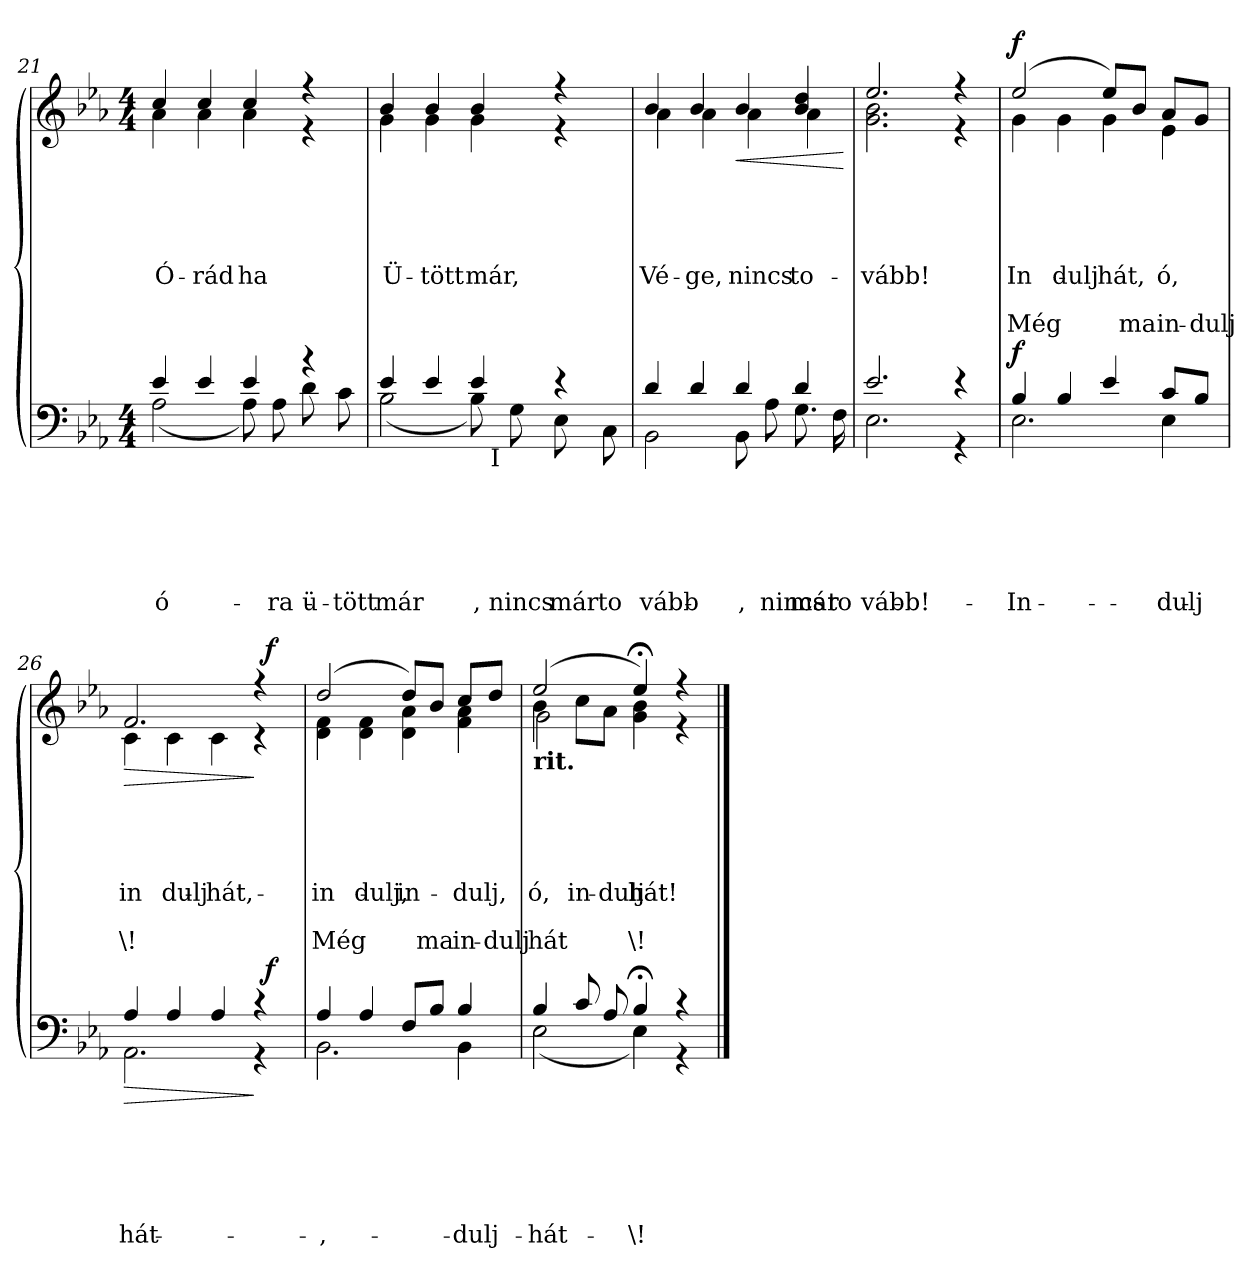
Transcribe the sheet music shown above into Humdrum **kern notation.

**kern	**text	**text	**text	**text	**text	**text	**dynam	**kern	**text	**text	**text	**text	**text	**text	**text	**dynam
*part2	*part2	*part2	*part2	*part2	*part2	*part2	*part2	*part1	*part1	*part1	*part1	*part1	*part1	*part1	*part1	*part1
*staff2	*staff2	*staff2	*staff2	*staff2	*staff2	*staff2	*staff2	*staff1	*staff1	*staff1	*staff1	*staff1	*staff1	*staff1	*staff1	*staff1
!!LO:LB:g=z
*clefF4	*	*	*	*	*	*	*	*clefG2	*	*	*	*	*	*	*	*
*k[b-e-a-]	*	*	*	*	*	*	*	*k[b-e-a-]	*	*	*	*	*	*	*	*
*E-:	*	*	*	*	*	*	*	*E-:	*	*	*	*	*	*	*	*
*M4/4	*	*	*	*	*	*	*	*M4/4	*	*	*	*	*	*	*	*
=21	=21	=21	=21	=21	=21	=21	=21	=21	=21	=21	=21	=21	=21	=21	=21	=21
*^	*	*	*	*	*	*	*	*	*	*	*	*	*	*	*	*
!	!	!	!	!	!	!	!LO:LY:b	!	!	!	!	!	!	!	!	!	!
*	*	*	*	*	*	*	*	*	*^	*	*	*	*	*	*	*	*
!	!	!	!	!	!	!	!	!	!	!	!	!	!	!	!LO:LY:b	!	!	!
4e-/	(<2A-\	.	.	.	.	.	ó-	.	4cc/	4a-\	.	.	.	.	Ó-	.	.	.
!	!	!	!	!	!	!	!	!	!	!	!	!	!	!	!LO:LY:b	!	!	!
4e-/	.	.	.	.	.	.	.	.	4cc/	4a-\	.	.	.	.	-rád	.	.	.
!	!	!	!	!	!	!	!	!	!	!	!	!	!	!	!LO:LY:b	!	!	!
4e-/	8A-\)	.	.	.	.	.	.	.	4cc/	4a-\	.	.	.	.	ha	.	.	.
!	!	!	!	!	!	!	!LO:LY:b	!	!	!	!	!	!	!	!	!	!	!
.	8A-\	.	.	.	.	.	-ra	.	.	.	.	.	.	.	.	.	.	.
!	!	!	!	!	!	!	!LO:LY:b	!	!	!	!	!	!	!	!	!	!	!
4ra	8d\	.	.	.	.	.	ü-	.	4r	4r	.	.	.	.	.	.	.	.
!	!	!	!	!	!	!	!LO:LY:b	!	!	!	!	!	!	!	!	!	!	!
.	8c\	.	.	.	.	.	-tött	.	.	.	.	.	.	.	.	.	.	.
=22	=22	=22	=22	=22	=22	=22	=22	=22	=22	=22	=22	=22	=22	=22	=22	=22	=22	=22
!	!	!	!	!	!	!	!LO:LY:b	!	!	!	!	!	!	!	!	!	!	!
!	!	!	!	!	!	!	!	!	!	!	!	!	!	!	!LO:LY:b	!	!	!
*	*^	*	*	*	*	*	*	*	*	*	*	*	*	*	*	*	*	*
4e-/	(<2B-\	2ryy	.	.	.	.	.	már	.	4b-/	4g\	.	.	.	.	Ü-	.	.	.
!	!	!	!	!	!	!	!	!	!	!	!	!	!	!	!	!LO:LY:b	!	!	!
4e-/	.	.	.	.	.	.	.	.	.	4b-/	4g\	.	.	.	.	-tött	.	.	.
!	!	!	!	!	!	!	!	!LO:LY:b	!	!	!	!	!	!	!	!	!	!	!
!	!	!	!	!	!	!	!	!	!	!	!	!	!	!	!	!LO:LY:b	!	!	!
4e-/	8B-\)	16ryy	.	.	.	.	.	,	.	4b-/	4g\	.	.	.	.	már,	.	.	.
!	!	!LO:TX:b:t=I	!	!	!	!	!	!	!	!	!	!	!	!	!	!	!	!	!
.	.	4..ryy	.	.	.	.	.	.	.	.	.	.	.	.	.	.	.	.	.
!	!	!	!	!	!	!	!	!LO:LY:b	!	!	!	!	!	!	!	!	!	!	!
.	8G\	.	.	.	.	.	.	nincs	.	.	.	.	.	.	.	.	.	.	.
!	!	!	!	!	!	!	!	!LO:LY:b	!	!	!	!	!	!	!	!	!	!	!
4re	8E-\	.	.	.	.	.	.	már	.	4r	4r	.	.	.	.	.	.	.	.
!	!	!	!	!	!	!	!	!LO:LY:b	!	!	!	!	!	!	!	!	!	!	!
.	8C\	.	.	.	.	.	.	to-	.	.	.	.	.	.	.	.	.	.	.
*	*v	*v	*	*	*	*	*	*	*	*	*	*	*	*	*	*	*	*	*
=23	=23	=23	=23	=23	=23	=23	=23	=23	=23	=23	=23	=23	=23	=23	=23	=23	=23	=23
*	*^	*	*	*	*	*	*	*	*	*	*	*	*	*	*	*	*	*
!	!	!	!	!	!	!	!	!LO:LY:b	!	!	!	!	!	!	!	!	!	!	!
*	*v	*v	*	*	*	*	*	*	*	*	*	*	*	*	*	*	*	*	*
*	*^	*	*	*	*	*	*	*	*	*	*	*	*	*	*	*	*	*
!	!	!	!	!	!	!	!	!	!	!	!	!	!	!	!	!LO:LY:b	!	!	!
*	*v	*v	*	*	*	*	*	*	*	*	*	*	*	*	*	*	*	*	*
4d/	2BB-\	.	.	.	.	.	-vább	.	4b-/	4a-\	.	.	.	.	Vé-	.	.	.
!	!	!	!	!	!	!	!	!	!	!	!	!	!	!	!LO:LY:b	!	!	!
4d/	.	.	.	.	.	.	.	.	4b-/	4a-\	.	.	.	.	-ge,	.	.	.
!	!	!	!	!	!	!	!LO:LY:b	!	!	!	!	!	!	!	!	!	!	!LO:HP:b
!	!	!	!	!	!	!	!	!	!	!	!	!	!	!	!LO:LY:b	!	!	!
4d/	8BB-\)	.	.	.	.	.	,	.	4b-/	4a-\	.	.	.	.	nincs	.	.	<
!	!	!	!	!	!	!	!LO:LY:b	!	!	!	!	!	!	!	!	!	!	!
.	8A-\	.	.	.	.	.	nincs	.	.	.	.	.	.	.	.	.	.	.
!	!	!	!	!	!	!	!LO:LY:b	!	!	!	!	!	!	!	!	!	!	!
!	!	!	!	!	!	!	!	!	!	!	!	!	!	!	!LO:LY:b	!	!	!
4d/	8.G\	.	.	.	.	.	már	.	4b-/ 4dd/	4a-\	.	.	.	.	to-	.	.	.
!	!	!	!	!	!	!	!LO:LY:b	!	!	!	!	!	!	!	!	!	!	!
.	16F\	.	.	.	.	.	to-	.	.	.	.	.	.	.	.	.	.	.
*v	*v	*	*	*	*	*	*	*	*	*	*	*	*	*	*	*	*	*
*	*	*	*	*	*	*	*	*v	*v	*	*	*	*	*	*	*	*
.	.	.	.	.	.	.	.	.	.	.	.	.	.	.	.	[
=24	=24	=24	=24	=24	=24	=24	=24	=24	=24	=24	=24	=24	=24	=24	=24	=24
*^	*	*	*	*	*	*	*	*	*	*	*	*	*	*	*	*
!	!	!	!	!	!	!	!LO:LY:b	!	!	!	!	!	!	!	!	!	!
*	*	*	*	*	*	*	*	*	*^	*	*	*	*	*	*	*	*
!	!	!	!	!	!	!	!	!	!	!	!	!	!	!	!LO:LY:b	!	!	!
2.e-/	2.E-\	.	.	.	.	.	-vább!	.	2.ee-/	2.g\ 2.b-\	.	.	.	.	-vább!	.	.	.
4r	4r	.	.	.	.	.	.	.	4r	4r	.	.	.	.	.	.	.	.
!!LO:LB:g=z	!!
=25	=25	=25	=25	=25	=25	=25	=25	=25	=25	=25	=25	=25	=25	=25	=25	=25	=25	=25
!	!	!	!	!	!	!	!LO:LY:b	!	!	!	!	!	!	!	!	!	!	!
!	!	!	!	!	!	!	!	!	!	!	!	!	!	!	!	!	!LO:LY:a	!
!	!	!	!	!	!	!	!	!LO:DY:a	!	!	!	!	!	!	!LO:LY:b	!	!	!LO:DY:a
4B-/	2.E-\	.	.	.	.	.	In-	f	(2ee-/	4g\	.	.	.	.	In-	.	Még	f
!	!	!	!	!	!	!	!	!	!	!	!	!	!	!	!LO:LY:b	!	!	!
4B-/	.	.	.	.	.	.	.	.	.	4g\	.	.	.	.	-dulj	.	.	.
!	!	!	!	!	!	!	!	!	!	!	!	!	!	!	!LO:LY:b	!	!	!
4e-/	.	.	.	.	.	.	.	.	8ee-/L)	4g\	.	.	.	.	hát,	.	.	.
!	!	!	!	!	!	!	!	!	!	!	!	!	!	!	!	!	!LO:LY:a	!
.	.	.	.	.	.	.	.	.	8b-/J	.	.	.	.	.	.	.	ma	.
!	!	!	!	!	!	!	!LO:LY:b	!	!	!	!	!	!	!	!	!	!	!
!	!	!	!	!	!	!	!	!	!	!	!	!	!	!	!	!	!LO:LY:a	!
!	!	!	!	!	!	!	!	!	!	!	!	!	!	!	!LO:LY:b	!	!	!
8c/L	4E-\	.	.	.	.	.	-dulj	.	8a-/L	4e-\	.	.	.	.	ó,	.	in-	.
!	!	!	!	!	!	!	!	!	!	!	!	!	!	!	!	!	!LO:LY:a	!
8B-/J	.	.	.	.	.	.	.	.	8g/J	.	.	.	.	.	.	.	-dulj	.
*v	*v	*	*	*	*	*	*	*	*	*	*	*	*	*	*	*	*	*
*	*	*	*	*	*	*	*	*v	*v	*	*	*	*	*	*	*	*
=26	=26	=26	=26	=26	=26	=26	=26	=26	=26	=26	=26	=26	=26	=26	=26	=26
!	!	!	!	!	!	!	!LO:HP:b	!	!	!	!	!	!	!	!	!
*^	*	*	*	*	*	*	*	*	*	*	*	*	*	*	*	*
!	!	!	!	!	!	!	!LO:LY:b	!	!	!	!	!	!	!	!	!	!
!	!	!	!	!	!	!	!	!	!	!	!	!	!	!	!	!LO:LY:a	!LO:HP:b
*	*	*	*	*	*	*	*	*	*^	*	*	*	*	*	*	*	*
!	!	!	!	!	!	!	!	!	!	!	!	!	!	!	!LO:LY:b	!	!	!
*	*^	*	*	*	*	*	*	*	*	*^	*	*	*	*	*	*	*	*
4A-/	2.AA-\	2ryy	.	.	.	.	.	hát	>	2.f/	4c\	2ryy	.	.	.	.	in-	.	\!	>
!	!	!	!	!	!	!	!	!	!	!	!	!	!	!	!	!	!LO:LY:b	!	!	!
4A-/	.	.	.	.	.	.	.	.	.	.	4c\	.	.	.	.	.	-dulj	.	.	.
!	!	!	!	!	!	!	!	!	!	!	!	!	!	!	!	!	!LO:LY:b	!	!	!
4A-/	.	4ryy	.	.	.	.	.	.	.	.	4c\	4ryy	.	.	.	.	hát,	.	.	.
4r	4r	32ryy	.	.	.	.	.	.	]	4r	4r	32ryy	.	.	.	.	.	.	.	]
!	!	!	!	!	!	!	!	!	!LO:DY:a	!	!	!	!	!	!	!	!	!	!	!LO:DY:a
.	.	8..ryy	.	.	.	.	.	.	f	.	.	8..ryy	.	.	.	.	.	.	.	f
*	*v	*v	*	*	*	*	*	*	*	*	*	*	*	*	*	*	*	*	*	*
*	*	*	*	*	*	*	*	*	*v	*v	*v	*	*	*	*	*	*	*	*
=27	=27	=27	=27	=27	=27	=27	=27	=27	=27	=27	=27	=27	=27	=27	=27	=27	=27
*	*^	*	*	*	*	*	*	*	*^	*	*	*	*	*	*	*	*
*	*	*	*	*	*	*	*	*	*	*	*^	*	*	*	*	*	*	*	*
!	!	!	!	!	!	!	!	!LO:LY:b	!	!	!	!	!	!	!	!	!	!	!	!
*	*v	*v	*	*	*	*	*	*	*	*	*	*	*	*	*	*	*	*	*	*
*	*	*	*	*	*	*	*	*	*v	*v	*v	*	*	*	*	*	*	*	*
*	*^	*	*	*	*	*	*	*	*^	*	*	*	*	*	*	*	*
*	*	*	*	*	*	*	*	*	*	*	*^	*	*	*	*	*	*	*	*
!	!	!	!	!	!	!	!	!	!	!	!	!	!	!	!	!	!	!	!LO:LY:a	!
*	*v	*v	*	*	*	*	*	*	*	*	*	*	*	*	*	*	*	*	*	*
*	*	*	*	*	*	*	*	*	*	*v	*v	*	*	*	*	*	*	*	*
*	*^	*	*	*	*	*	*	*	*	*^	*	*	*	*	*	*	*	*
!	!	!	!	!	!	!	!	!	!	!	!	!	!	!	!	!	!LO:LY:b	!	!	!
*	*v	*v	*	*	*	*	*	*	*	*	*	*	*	*	*	*	*	*	*	*
*	*	*	*	*	*	*	*	*	*	*v	*v	*	*	*	*	*	*	*	*
4A-/	2.BB-\	.	.	.	.	.	-,	.	(2dd/	4d\ 4f\	.	.	.	.	in-	.	Még	.
!	!	!	!	!	!	!	!	!	!	!	!	!	!	!	!LO:LY:b	!	!	!
4A-/	.	.	.	.	.	.	.	.	.	4d\ 4f\	.	.	.	.	-dulj,	.	.	.
!	!	!	!	!	!	!	!	!	!	!	!	!	!	!	!LO:LY:b	!	!	!
8F/L	.	.	.	.	.	.	.	.	8dd/L)	4d\ 4a-\	.	.	.	.	in-	.	.	.
!	!	!	!	!	!	!	!	!	!	!	!	!	!	!	!	!	!LO:LY:a	!
8B-/J	.	.	.	.	.	.	.	.	8b-/J	.	.	.	.	.	.	.	ma	.
!	!	!	!	!	!	!	!LO:LY:b	!	!	!	!	!	!	!	!	!	!	!
!	!	!	!	!	!	!	!	!	!	!	!	!	!	!	!	!	!LO:LY:a	!
!	!	!	!	!	!	!	!	!	!	!	!	!	!	!	!LO:LY:b	!	!	!
4B-/	4BB-\	.	.	.	.	.	dulj	.	8cc/L	4f\ 4a-\	.	.	.	.	-dulj,	.	in-	.
!	!	!	!	!	!	!	!	!	!	!	!	!	!	!	!	!	!LO:LY:a	!
.	.	.	.	.	.	.	.	.	8dd/J	.	.	.	.	.	.	.	-dulj	.
*	*	*	*	*	*	*	*	*	*v	*v	*	*	*	*	*	*	*	*
=28	=28	=28	=28	=28	=28	=28	=28	=28	=28	=28	=28	=28	=28	=28	=28	=28	=28
!	!	!	!	!	!	!	!LO:LY:b	!	!	!	!	!	!	!	!	!	!
!	!	!	!	!	!	!	!	!	!	!	!	!	!	!	!	!LO:LY:a	!
*	*	*	*	*	*	*	*	*	*^	*	*	*	*	*	*	*	*
!	!	!	!	!	!	!	!	!	!LO:TX:b:B:t=rit.	!	!	!	!	!	!	!	!	!
!	!	!	!	!	!	!	!	!	!	!	!	!	!	!	!LO:LY:b	!	!	!
*	*	*	*	*	*	*	*	*	*	*^	*	*	*	*	*	*	*	*
4B-/	(<2E-\	.	.	.	.	.	hát	.	(2ee-/	4b-\	2g\	.	.	.	.	ó,	.	hát	.
!	!	!	!	!	!	!	!	!	!	!	!	!	!	!	!	!LO:LY:b	!	!	!
8c/	.	.	.	.	.	.	.	.	.	8cc\L	.	.	.	.	.	in-	.	.	.
!	!	!	!	!	!	!	!	!	!	!	!	!	!	!	!	!LO:LY:b	!	!	!
8A-/	.	.	.	.	.	.	.	.	.	8a-\J	.	.	.	.	.	-dulj	.	.	.
!	!	!	!	!	!	!	!LO:LY:b	!	!	!	!	!	!	!	!	!	!	!	!
!	!	!	!	!	!	!	!	!	!	!	!	!	!	!	!	!	!	!LO:LY:a	!
!	!	!	!	!	!	!	!	!	!	!	!	!	!	!	!	!LO:LY:b	!	!	!
4B-;/	4E-\)	.	.	.	.	.	\!	.	4ee-;/)	(<4g\ 4b-\	2ryy	.	.	.	.	hát!	.	\!	.
4r	4r	.	.	.	.	.	.	.	4r	4r	.	.	.	.	.	.	.	.	.
*v	*v	*	*	*	*	*	*	*	*	*	*	*	*	*	*	*	*	*	*
*	*	*	*	*	*	*	*	*v	*v	*v	*	*	*	*	*	*	*	*
==	==	==	==	==	==	==	==	==	==	==	==	==	==	==	==	==
*-	*-	*-	*-	*-	*-	*-	*-	*-	*-	*-	*-	*-	*-	*-	*-	*-
